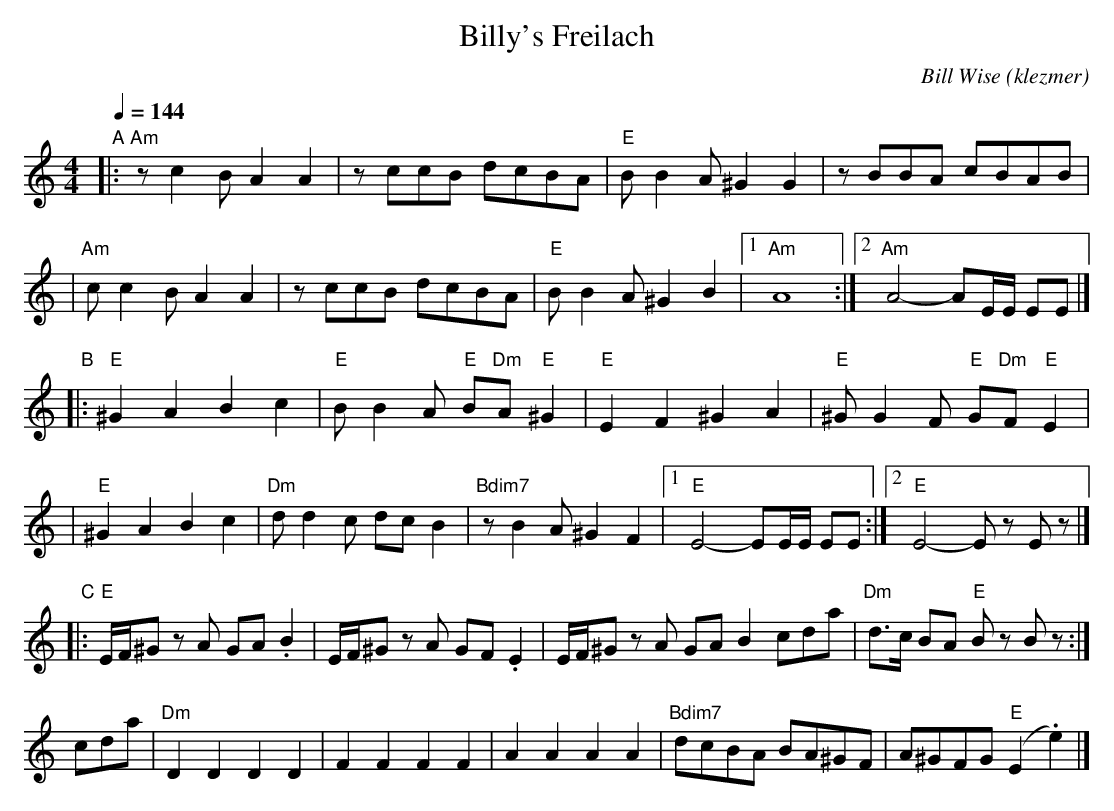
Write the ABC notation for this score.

X:1
T: Billy's Freilach
O:klezmer
C: Bill Wise
M: 4/4
L: 1/8
Q: 1/4=144
K: Am
"A"\
|: "Am"zc2B A2A2 | zccB dcBA | "E"BB2A ^G2G2 | zBBA cBAB |
|  "Am"cc2B A2A2 | zccB dcBA | "E"BB2A ^G2B2 |1 "Am"A8 :|2 "Am"A4- AE/E/ EE |]
"B"\
|: "E"^G2A2 B2c2 | "E"BB2A "E"B"Dm"A"E"^G2 | "E"E2F2 ^G2A2 | "E"^GG2F "E"G"Dm"F"E"E2 |
|  "E"^G2A2 B2c2 | "Dm"dd2c dcB2 | "Bdim7"zB2A ^G2F2 |1 "E"E4- EE/E/ EE :|2 "E"E4- Ez Ez |]
"C"\
|: "E"E/F/^G zA GA.B2 | E/F/^G zA GF.E2 | E/F/^G zA GAB2 coda| "Dm"d>c BA "E"KBz kBz :|
coda\
| "Dm"D2D2 D2D2 | F2F2 F2F2 | A2A2 A2A2 | "Bdim7"dcBA BA^GF | A^GFG "E"(E2 K.e2) |]
